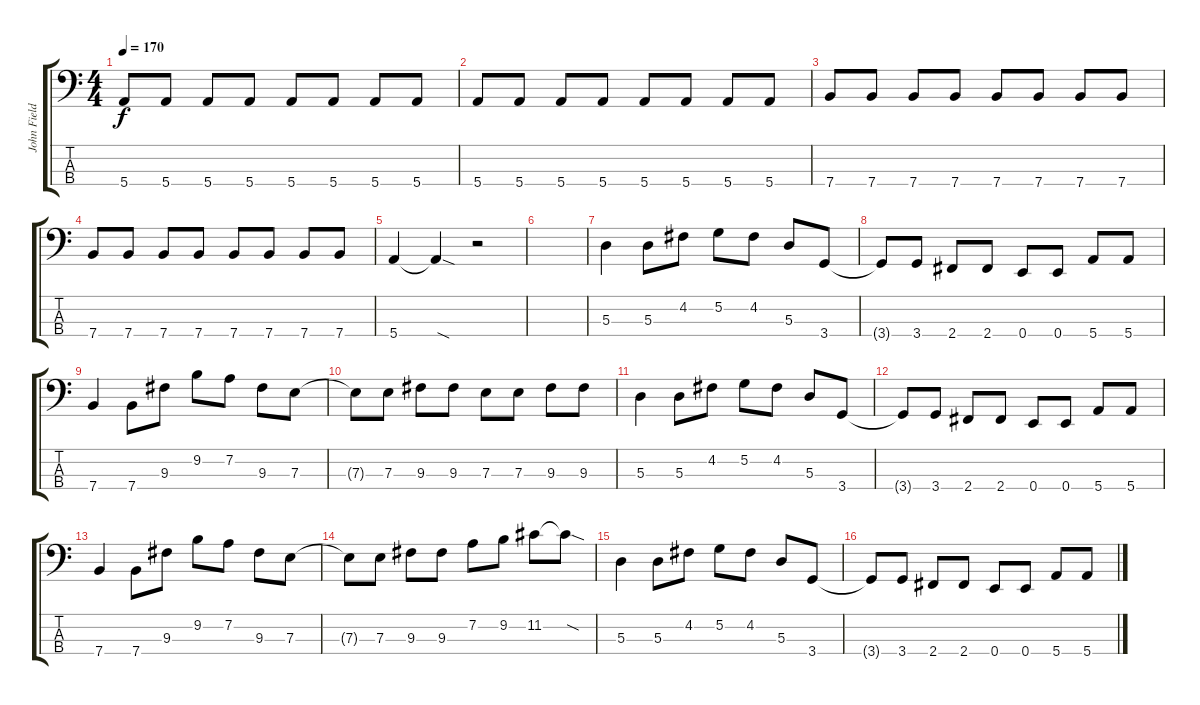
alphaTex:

\track ("John Fields" "John Field") {instrument electricbasspick}
\staff {score tabs}
\tuning (G2 D2 A1 E1) {hide}
\ts (4 4)
\tempo 170
\clef f4
\ks c
5.4.8{dy f} 5.4.8 5.4.8 5.4.8 5.4.8 5.4.8 5.4.8 5.4.8 |
5.4.8 5.4.8 5.4.8 5.4.8 5.4.8 5.4.8 5.4.8 5.4.8 |
7.4.8 7.4.8 7.4.8 7.4.8 7.4.8 7.4.8 7.4.8 7.4.8 |
7.4.8 7.4.8 7.4.8 7.4.8 7.4.8 7.4.8 7.4.8 7.4.8 |
5.4.4 5.4{sod t}.4 r.2 |
|
5.3.4 5.3.8 4.2.8 5.2.8 4.2.8 5.3.8 3.4.8 |
3.4{t}.8 3.4.8 2.4.8 2.4.8 0.4.8 0.4.8 5.4.8 5.4.8 |
7.4.4 7.4.8 9.3.8 9.2.8 7.2.8 9.3.8 7.3.8 |
7.3{t}.8 7.3.8 9.3.8 9.3.8 7.3.8 7.3.8 9.3.8 9.3.8 |
5.3.4 5.3.8 4.2.8 5.2.8 4.2.8 5.3.8 3.4.8 |
3.4{t}.8 3.4.8 2.4.8 2.4.8 0.4.8 0.4.8 5.4.8 5.4.8 |
7.4.4 7.4.8 9.3.8 9.2.8 7.2.8 9.3.8 7.3.8 |
7.3{t}.8 7.3.8 9.3.8 9.3.8 7.2.8 9.2.8 11.2.8 11.2{sod t}.8 |
5.3.4 5.3.8 4.2.8 5.2.8 4.2.8 5.3.8 3.4.8 |
3.4{t}.8 3.4.8 2.4.8 2.4.8 0.4.8 0.4.8 5.4.8 5.4.8
